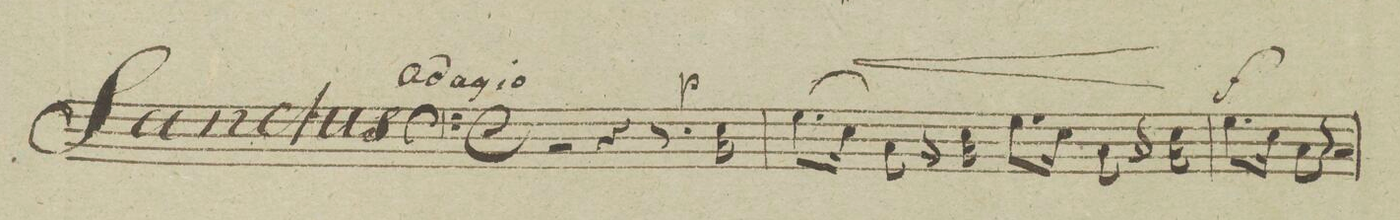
**kern	**dynam
*I"Basso	*
*clefF4	*
*k[]	*
*met(c)	*
*M4/4	*
2r	.
4r	.
8r	.
16r	.
16E\	p
=2	=2
(8.G\L	<
16E\Jk)	.
8C\	.
16r	.
16E\	.
8.G\L	.
16E\Jk	.
8C\	.
16r	.
16E\	[[
=3	=3
8.G\L	f
16E\Jk	.
8C\	.
8r	.
2r	.
=4	=4
*-	*-
